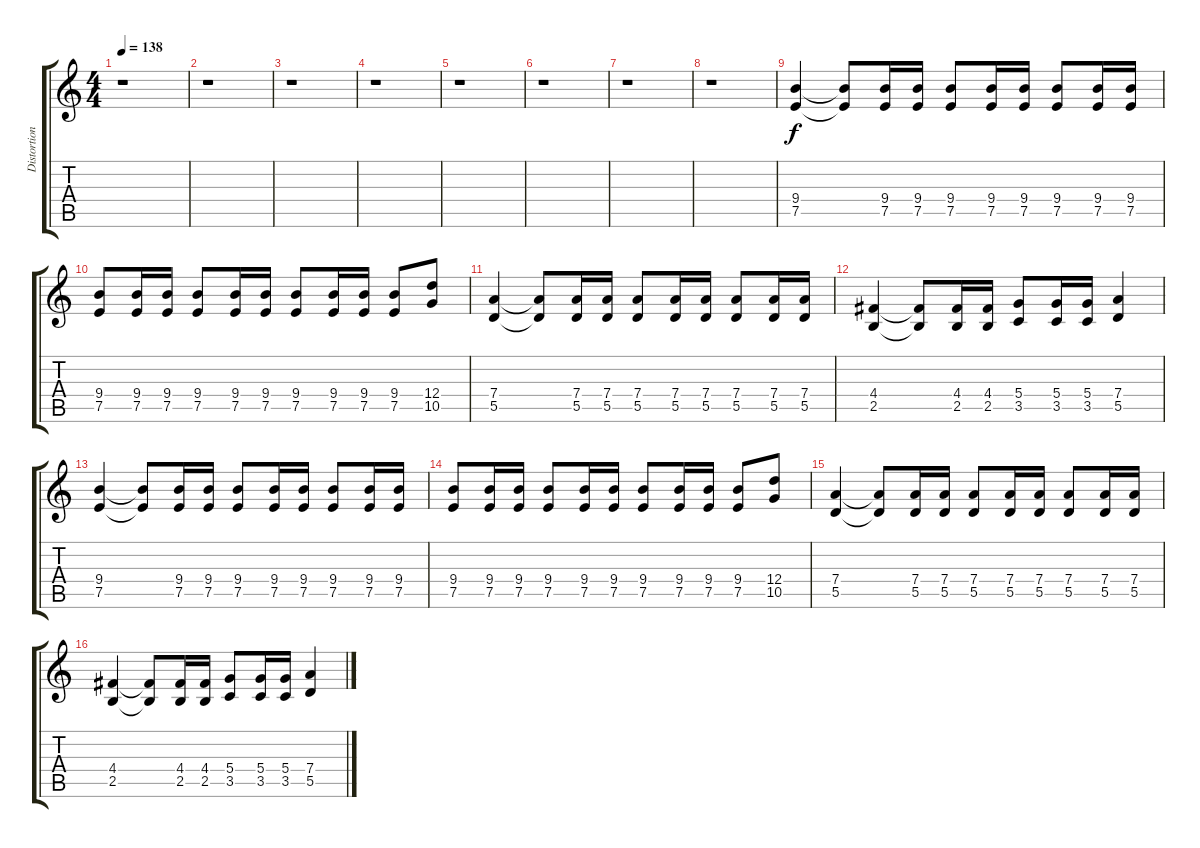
\track ("Distortion Guitar 5" "Distortion") {instrument distortionguitar}
\staff {score tabs}
\tuning (E4 B3 G3 D3 A2 E2) {hide}
\ts (4 4)
\tempo 138
\clef g2
\ks c
r.1{dy f} |
r.1 |
r.1 |
r.1 |
r.1 |
r.1 |
r.1 |
r.1 |
(9.4 7.5).4 (9.4{t} 7.5{t}).8 (9.4 7.5).16 (9.4 7.5).16 (9.4 7.5).8 (9.4 7.5).16 (9.4 7.5).16 (9.4 7.5).8 (9.4 7.5).16 (9.4 7.5).16 |
(9.4 7.5).8 (9.4 7.5).16 (9.4 7.5).16 (9.4 7.5).8 (9.4 7.5).16 (9.4 7.5).16 (9.4 7.5).8 (9.4 7.5).16 (9.4 7.5).16 (9.4 7.5).8 (12.4 10.5).8 |
(7.4 5.5).4 (7.4{t} 5.5{t}).8 (7.4 5.5).16 (7.4 5.5).16 (7.4 5.5).8 (7.4 5.5).16 (7.4 5.5).16 (7.4 5.5).8 (7.4 5.5).16 (7.4 5.5).16 |
(4.4 2.5).4 (4.4{t} 2.5{t}).8 (4.4 2.5).16 (4.4 2.5).16 (5.4 3.5).8 (5.4 3.5).16 (5.4 3.5).16 (7.4 5.5).4 |
(9.4 7.5).4 (9.4{t} 7.5{t}).8 (9.4 7.5).16 (9.4 7.5).16 (9.4 7.5).8 (9.4 7.5).16 (9.4 7.5).16 (9.4 7.5).8 (9.4 7.5).16 (9.4 7.5).16 |
(9.4 7.5).8 (9.4 7.5).16 (9.4 7.5).16 (9.4 7.5).8 (9.4 7.5).16 (9.4 7.5).16 (9.4 7.5).8 (9.4 7.5).16 (9.4 7.5).16 (9.4 7.5).8 (12.4 10.5).8 |
(7.4 5.5).4 (7.4{t} 5.5{t}).8 (7.4 5.5).16 (7.4 5.5).16 (7.4 5.5).8 (7.4 5.5).16 (7.4 5.5).16 (7.4 5.5).8 (7.4 5.5).16 (7.4 5.5).16 |
(4.4 2.5).4 (4.4{t} 2.5{t}).8 (4.4 2.5).16 (4.4 2.5).16 (5.4 3.5).8 (5.4 3.5).16 (5.4 3.5).16 (7.4 5.5).4
